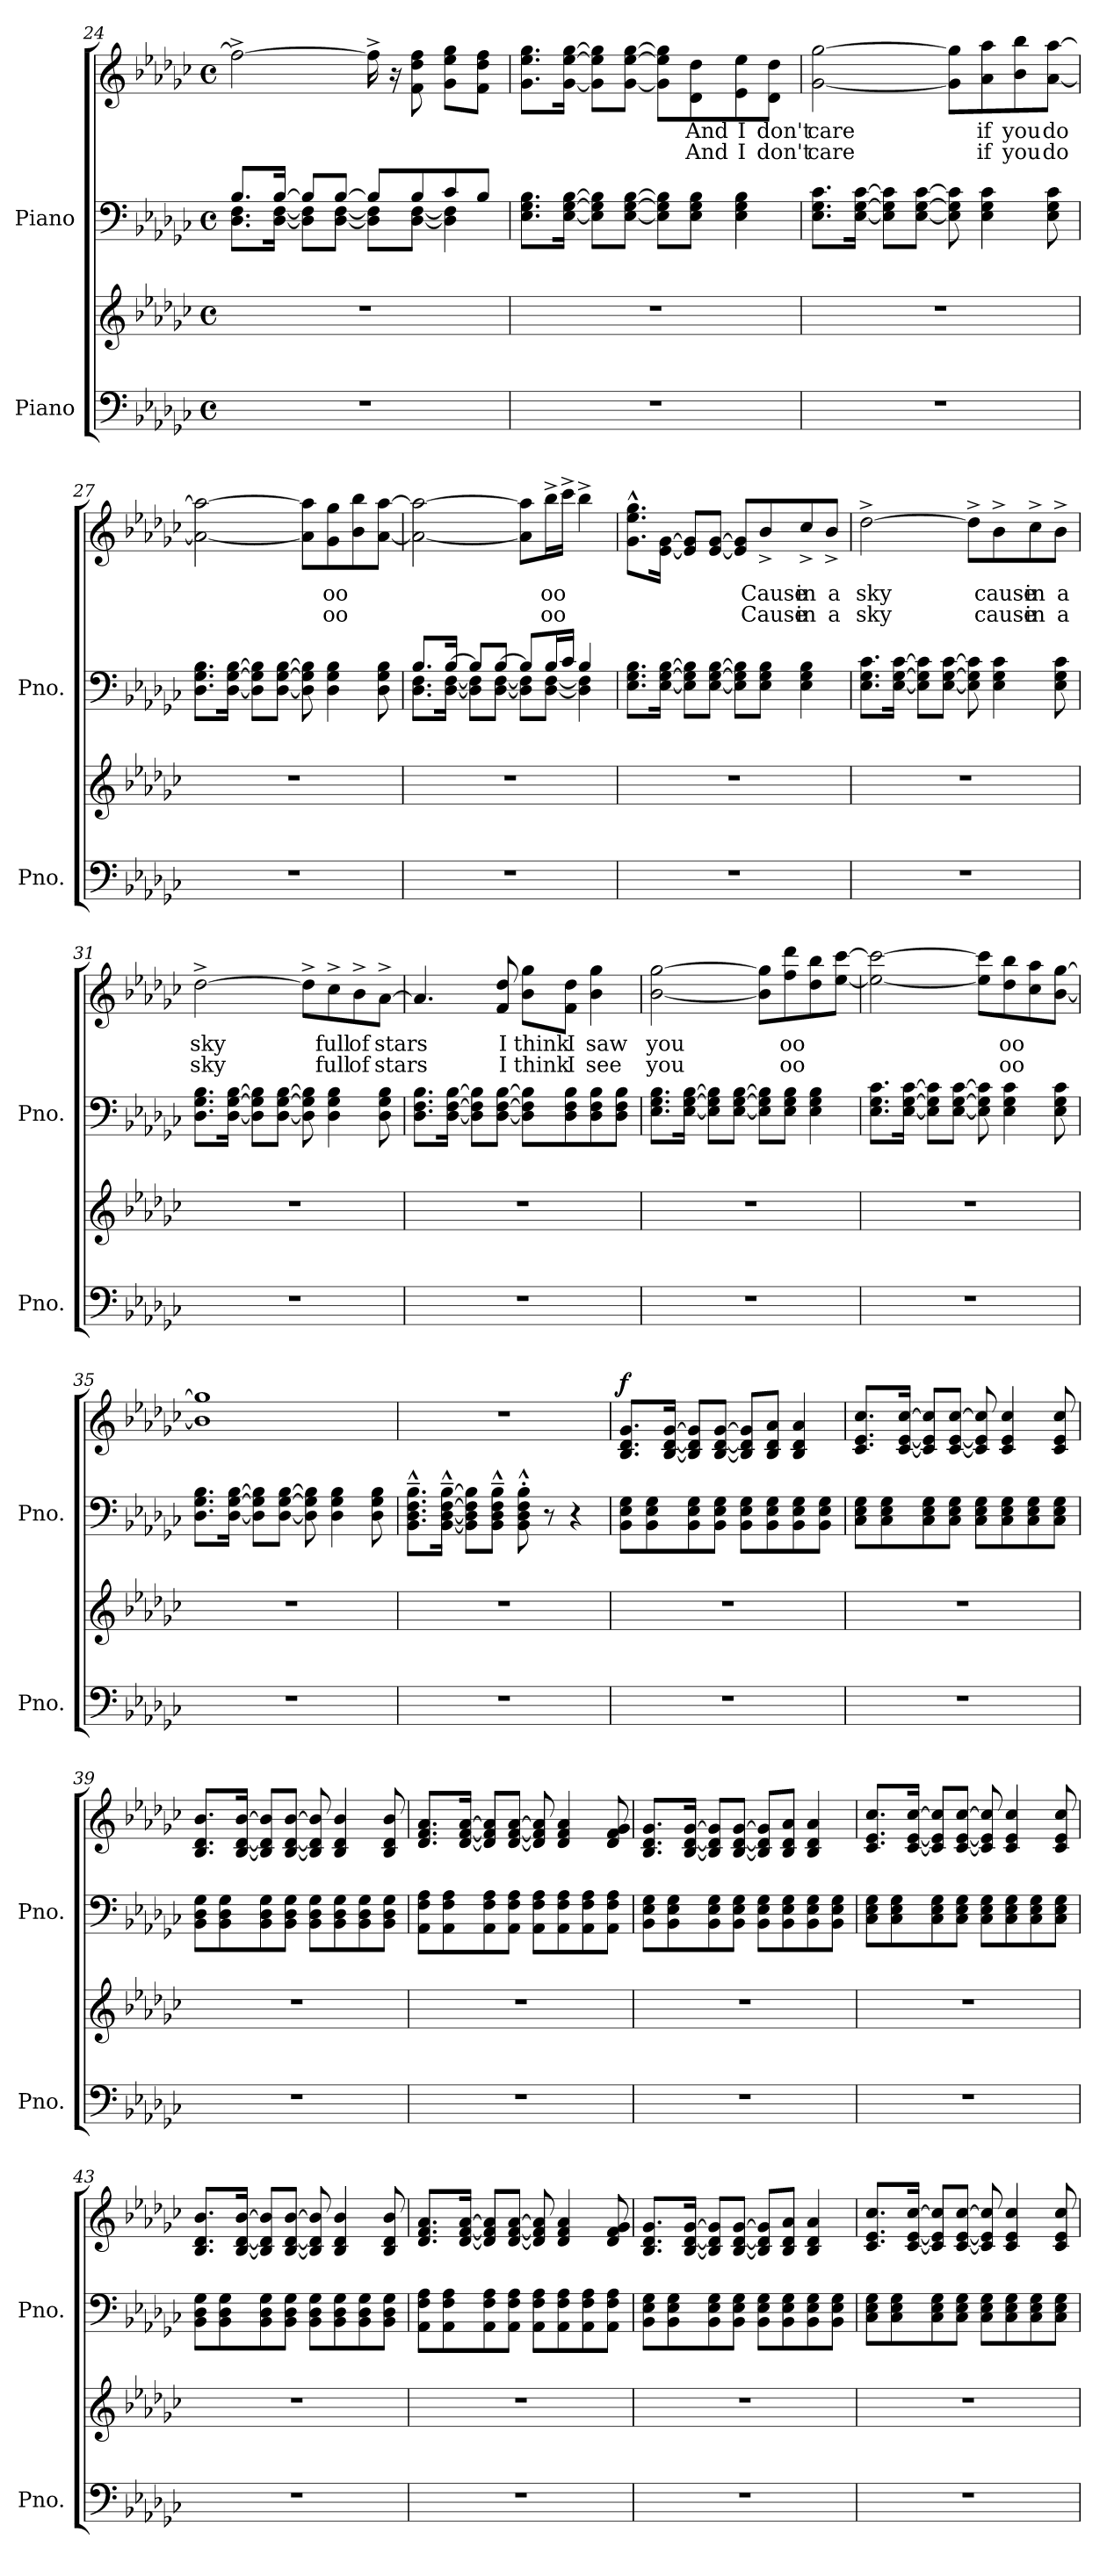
**kern	**kern	**kern	**kern	**text	**text	**dynam
*part2	*part2	*part1	*part1	*part1	*part1	*part1
*staff4	*staff3	*staff2	*staff1	*staff1	*staff1	*staff1/2
*I"Piano	*	*I"Piano	*	*	*	*
*I'Pno.	*	*I'Pno.	*	*	*	*
!!LO:LB:g=z
*clefF4	*clefG2	*clefF4	*clefG2	*	*	*
*k[b-e-a-d-g-c-]	*k[b-e-a-d-g-c-]	*k[b-e-a-d-g-c-]	*k[b-e-a-d-g-c-]	*	*	*
*M4/4	*M4/4	*M4/4	*M4/4	*	*	*
*met(c)	*met(c)	*met(c)	*met(c)	*	*	*
=24	=24	=24	=24	=24	=24	=24
*	*	*^	*	*	*	*
1r	1r	8.B-/L	8.D-\ 8.F\L	2ff^\_	.	.	.
.	.	[16B-/Jk	[16D-\ [16F\Jk	.	.	.	.
.	.	8B-/L]	8D-\] 8F\]L	.	.	.	.
.	.	[8B-/J	[8D-\ [8F\J	.	.	.	.
.	.	8B-/L]	8D-\] 8F\]L	16ff^\]	.	.	.
.	.	.	.	16r	.	.	.
.	.	8B-/	[8D-\ [8F\J	8f\ 8dd-\ 8ff\	.	.	.
.	.	8c-/	4D-\] 4F\]	8g-\ 8ee-\ 8gg-\L	.	.	.
.	.	8B-/J	.	8f\ 8dd-\ 8ff\J	.	.	.
*	*	*v	*v	*	*	*	*
=25	=25	=25	=25	=25	=25	=25
1r	1r	8.E-\ 8.G-\ 8.B-\L	8.g-\ 8.ee-\ 8.gg-\L	.	.	.
.	.	[16E-\ [16G-\ [16B-\Jk	[16g-\ [16ee-\ [16gg-\Jk	.	.	.
.	.	8E-\] 8G-\] 8B-\]L	8g-\] 8ee-\] 8gg-\]L	.	.	.
.	.	[8E-\ [8G-\ [8B-\J	[8g-\ [8ee-\ [8gg-\J	.	.	.
.	.	8E-\] 8G-\] 8B-\]L	8g-\] 8ee-\] 8gg-\]L	.	.	.
!	!	!	!	!LO:LY:b	!LO:LY:b	!
.	.	8E-\ 8G-\ 8B-\J	8d-\ 8dd-\	And	And	.
!	!	!	!	!LO:LY:b	!LO:LY:b	!
.	.	4E-\ 4G-\ 4B-\	8e-\ 8ee-\	I	I	.
!	!	!	!	!LO:LY:b	!LO:LY:b	!
.	.	.	8d-\ 8dd-\J	don't	don't	.
=26	=26	=26	=26	=26	=26	=26
!	!	!	!	!LO:LY:b	!LO:LY:b	!
1r	1r	8.E-\ 8.G-\ 8.c-\L	[2g-\ [2gg-\	-care	care	.
.	.	[16E-\ [16G-\ [16c-\Jk	.	.	.	.
.	.	8E-\] 8G-\] 8c-\]L	.	.	.	.
.	.	[8E-\ [8G-\ [8c-\J	.	.	.	.
.	.	8E-\] 8G-\] 8c-\]	8g-\] 8gg-\]L	.	.	.
!	!	!	!	!LO:LY:b	!LO:LY:b	!
.	.	4E-\ 4G-\ 4c-\	8a-\ 8aa-\	if	if	.
!	!	!	!	!LO:LY:b	!LO:LY:b	!
.	.	.	8b-\ 8bb-\	you	you	.
!	!	!	!	!LO:LY:b	!LO:LY:b	!
.	.	8E-\ 8G-\ 8c-\	[8a-\ [8aa-\J	-do	do	.
!!LO:LB:g=z
=27	=27	=27	=27	=27	=27	=27
1r	1r	8.D-\ 8.G-\ 8.B-\L	2a-\_ 2aa-\_	.	.	.
.	.	[16D-\ [16G-\ [16B-\Jk	.	.	.	.
.	.	8D-\] 8G-\] 8B-\]L	.	.	.	.
.	.	[8D-\ [8G-\ [8B-\J	.	.	.	.
.	.	8D-\] 8G-\] 8B-\]	8a-\] 8aa-\]L	.	.	.
!	!	!	!	!LO:LY:b	!LO:LY:b	!
.	.	4D-\ 4G-\ 4B-\	8g-\ 8gg-\	-oo	oo	.
.	.	.	8b-\ 8bb-\	.	.	.
.	.	8D-\ 8G-\ 8B-\	[8a-\ [8aa-\J	.	.	.
=28	=28	=28	=28	=28	=28	=28
*	*	*^	*	*	*	*
1r	1r	8.B-/L	8.D-\ 8.F\L	2a-\_ 2aa-\_	.	.	.
.	.	[16B-/Jk	[16D-\ [16F\Jk	.	.	.	.
.	.	8B-/L]	8D-\] 8F\]L	.	.	.	.
.	.	[8B-/J	[8D-\ [8F\J	.	.	.	.
.	.	8B-/L]	8D-\] 8F\]L	8a-\] 8aa-\]L	.	.	.
!	!	!	!	!	!LO:LY:b	!LO:LY:b	!
.	.	16B-/L	[8D-\ [8F\J	16bb-^\L	-oo	oo	.
.	.	16c-/JJ	.	16ccc-^\JJ	.	.	.
.	.	4B-/	4D-\] 4F\]	4bb-^\	.	.	.
*	*	*v	*v	*	*	*	*
=29	=29	=29	=29	=29	=29	=29
1r	1r	8.E-\ 8.G-\ 8.B-\L	8.g-\^^ 8.ee-\^^ 8.gg-\^^L	.	.	.
.	.	[16E-\ [16G-\ [16B-\Jk	[16e-\ [16g-\Jk	.	.	.
.	.	8E-\] 8G-\] 8B-\]L	8e-/] 8g-/]L	.	.	.
.	.	[8E-\ [8G-\ [8B-\J	[8e-/ [8g-/J	.	.	.
.	.	8E-\] 8G-\] 8B-\]L	8e-/] 8g-/]L	.	.	.
!	!	!	!	!LO:LY:b	!LO:LY:b	!
.	.	8E-\ 8G-\ 8B-\J	8b-^/	Cause	Cause	.
!	!	!	!	!LO:LY:b	!LO:LY:b	!
.	.	4E-\ 4G-\ 4B-\	8cc-^/	in	in	.
!	!	!	!	!LO:LY:b	!LO:LY:b	!
.	.	.	8b-^/J	a	a	.
!!LO:PB:g=z
=30	=30	=30	=30	=30	=30	=30
!	!	!	!	!LO:LY:b	!LO:LY:b	!
1r	1r	8.E-\ 8.G-\ 8.c-\L	[2dd-^\	-sky	sky	.
.	.	[16E-\ [16G-\ [16c-\Jk	.	.	.	.
.	.	8E-\] 8G-\] 8c-\]L	.	.	.	.
.	.	[8E-\ [8G-\ [8c-\J	.	.	.	.
.	.	8E-\] 8G-\] 8c-\]	8dd-^\L]	.	.	.
!	!	!	!	!LO:LY:b	!LO:LY:b	!
.	.	4E-\ 4G-\ 4c-\	8b-^\	cause	cause	.
!	!	!	!	!LO:LY:b	!LO:LY:b	!
.	.	.	8cc-^\	in	in	.
!	!	!	!	!LO:LY:b	!LO:LY:b	!
.	.	8E-\ 8G-\ 8c-\	8b-^\J	a	a	.
=31	=31	=31	=31	=31	=31	=31
!	!	!	!	!LO:LY:b	!LO:LY:b	!
1r	1r	8.D-\ 8.G-\ 8.B-\L	[2dd-^\	-sky	sky	.
.	.	[16D-\ [16G-\ [16B-\Jk	.	.	.	.
.	.	8D-\] 8G-\] 8B-\]L	.	.	.	.
.	.	[8D-\ [8G-\ [8B-\J	.	.	.	.
.	.	8D-\] 8G-\] 8B-\]	8dd-^\L]	.	.	.
!	!	!	!	!LO:LY:b	!LO:LY:b	!
.	.	4D-\ 4G-\ 4B-\	8cc-^\	full	full	.
!	!	!	!	!LO:LY:b	!LO:LY:b	!
.	.	.	8b-^\	of	of	.
!	!	!	!	!LO:LY:b	!LO:LY:b	!
.	.	8D-\ 8G-\ 8B-\	[8a-^\J	-stars	stars	.
=32	=32	=32	=32	=32	=32	=32
1r	1r	8.D-\ 8.F\ 8.B-\L	4.a-/]	.	.	.
.	.	[16D-\ [16F\ [16B-\Jk	.	.	.	.
.	.	8D-\] 8F\] 8B-\]L	.	.	.	.
!	!	!	!	!LO:LY:b	!LO:LY:b	!
.	.	[8D-\ [8F\ [8B-\J	8f/ 8dd-/	I	I	.
!	!	!	!	!LO:LY:b	!LO:LY:b	!
.	.	8D-\] 8F\] 8B-\]L	8b-\ 8gg-\L	think	think	.
!	!	!	!	!LO:LY:b	!LO:LY:b	!
.	.	8D-\ 8F\ 8B-\	8f\ 8dd-\J	I	I	.
!	!	!	!	!LO:LY:b	!LO:LY:b	!
.	.	8D-\ 8F\ 8B-\	4b-\ 4gg-\	saw	see	.
.	.	8D-\ 8F\ 8B-\J	.	.	.	.
!!LO:LB:g=z
=33	=33	=33	=33	=33	=33	=33
!	!	!	!	!LO:LY:b	!LO:LY:b	!
1r	1r	8.E-\ 8.G-\ 8.B-\L	[2b-\ [2gg-\	-you	you	.
.	.	[16E-\ [16G-\ [16B-\Jk	.	.	.	.
.	.	8E-\] 8G-\] 8B-\]L	.	.	.	.
.	.	[8E-\ [8G-\ [8B-\J	.	.	.	.
.	.	8E-\] 8G-\] 8B-\]L	8b-\] 8gg-\]L	.	.	.
!	!	!	!	!LO:LY:b	!LO:LY:b	!
.	.	8E-\ 8G-\ 8B-\J	8ff\ 8ddd-\	oo	oo	.
.	.	4E-\ 4G-\ 4B-\	8dd-\ 8bb-\	.	.	.
.	.	.	[8ee-\ [8ccc-\J	.	.	.
=34	=34	=34	=34	=34	=34	=34
1r	1r	8.E-\ 8.G-\ 8.c-\L	2ee-\_ 2ccc-\_	.	.	.
.	.	[16E-\ [16G-\ [16c-\Jk	.	.	.	.
.	.	8E-\] 8G-\] 8c-\]L	.	.	.	.
.	.	[8E-\ [8G-\ [8c-\J	.	.	.	.
.	.	8E-\] 8G-\] 8c-\]	8ee-\] 8ccc-\]L	.	.	.
!	!	!	!	!LO:LY:b	!LO:LY:b	!
.	.	4E-\ 4G-\ 4c-\	8dd-\ 8bb-\	oo	oo	.
.	.	.	8cc-\ 8aa-\	.	.	.
.	.	8E-\ 8G-\ 8c-\	[8b-\ [8gg-\J	.	.	.
=35	=35	=35	=35	=35	=35	=35
1r	1r	8.D-\ 8.G-\ 8.B-\L	1b-] 1gg-]	.	.	.
.	.	[16D-\ [16G-\ [16B-\Jk	.	.	.	.
.	.	8D-\] 8G-\] 8B-\]L	.	.	.	.
.	.	[8D-\ [8G-\ [8B-\J	.	.	.	.
.	.	8D-\] 8G-\] 8B-\]	.	.	.	.
.	.	4D-\ 4G-\ 4B-\	.	.	.	.
.	.	8D-\ 8G-\ 8B-\	.	.	.	.
=36	=36	=36	=36	=36	=36	=36
1r	1r	8.BB-\^^~ 8.D-\^^~ 8.F\^^~ 8.B-\^^~L	1r	.	.	.
.	.	[16BB-\^^~ [16D-\^^~ [16F\^^~ [16B-\^^~Jk	.	.	.	.
.	.	8BB-\] 8D-\] 8F\] 8B-\]L	.	.	.	.
.	.	8BB-\^^~ 8D-\^^~ 8F\^^~ 8B-\^^~J	.	.	.	.
.	.	8BB-\'^^ 8D-\'^^ 8F\'^^ 8B-\'^^	.	.	.	.
.	.	8r	.	.	.	.
.	.	4r	.	.	.	.
!!LO:LB:g=z
=37	=37	=37	=37	=37	=37	=37
!	!	!	!	!	!	!LO:DY:b
1r	1r	8BB-\ 8E-\ 8G-\L	8.B-/ 8.d-/ 8.g-/L	.	.	f
.	.	8BB-\ 8E-\ 8G-\	.	.	.	.
.	.	.	[16B-/ [16d-/ [16g-/Jk	.	.	.
.	.	8BB-\ 8E-\ 8G-\	8B-/] 8d-/] 8g-/]L	.	.	.
.	.	8BB-\ 8E-\ 8G-\J	[8B-/ [8d-/ [8g-/J	.	.	.
.	.	8BB-\ 8E-\ 8G-\L	8B-/] 8d-/] 8g-/]L	.	.	.
.	.	8BB-\ 8E-\ 8G-\	8B-/ 8d-/ 8a-/J	.	.	.
.	.	8BB-\ 8E-\ 8G-\	4B-/ 4d-/ 4a-/	.	.	.
.	.	8BB-\ 8E-\ 8G-\J	.	.	.	.
=38	=38	=38	=38	=38	=38	=38
1r	1r	8C-\ 8E-\ 8G-\L	8.c-/ 8.e-/ 8.cc-/L	.	.	.
.	.	8C-\ 8E-\ 8G-\	.	.	.	.
.	.	.	[16c-/ [16e-/ [16cc-/Jk	.	.	.
.	.	8C-\ 8E-\ 8G-\	8c-/] 8e-/] 8cc-/]L	.	.	.
.	.	8C-\ 8E-\ 8G-\J	[8c-/ [8e-/ [8cc-/J	.	.	.
.	.	8C-\ 8E-\ 8G-\L	8c-/] 8e-/] 8cc-/]	.	.	.
.	.	8C-\ 8E-\ 8G-\	4c-/ 4e-/ 4cc-/	.	.	.
.	.	8C-\ 8E-\ 8G-\	.	.	.	.
.	.	8C-\ 8E-\ 8G-\J	8c-/ 8e-/ 8cc-/	.	.	.
=39	=39	=39	=39	=39	=39	=39
1r	1r	8BB-\ 8D-\ 8G-\L	8.B-/ 8.d-/ 8.b-/L	.	.	.
.	.	8BB-\ 8D-\ 8G-\	.	.	.	.
.	.	.	[16B-/ [16d-/ [16b-/Jk	.	.	.
.	.	8BB-\ 8D-\ 8G-\	8B-/] 8d-/] 8b-/]L	.	.	.
.	.	8BB-\ 8D-\ 8G-\J	[8B-/ [8d-/ [8b-/J	.	.	.
.	.	8BB-\ 8D-\ 8G-\L	8B-/] 8d-/] 8b-/]	.	.	.
.	.	8BB-\ 8D-\ 8G-\	4B-/ 4d-/ 4b-/	.	.	.
.	.	8BB-\ 8D-\ 8G-\	.	.	.	.
.	.	8BB-\ 8D-\ 8G-\J	8B-/ 8d-/ 8b-/	.	.	.
!!LO:LB:g=z
=40	=40	=40	=40	=40	=40	=40
1r	1r	8AA-\ 8F\ 8A-\L	8.d-/ 8.f/ 8.a-/L	.	.	.
.	.	8AA-\ 8F\ 8A-\	.	.	.	.
.	.	.	[16d-/ [16f/ [16a-/Jk	.	.	.
.	.	8AA-\ 8F\ 8A-\	8d-/] 8f/] 8a-/]L	.	.	.
.	.	8AA-\ 8F\ 8A-\J	[8d-/ [8f/ [8a-/J	.	.	.
.	.	8AA-\ 8F\ 8A-\L	8d-/] 8f/] 8a-/]	.	.	.
.	.	8AA-\ 8F\ 8A-\	4d-/ 4f/ 4a-/	.	.	.
.	.	8AA-\ 8F\ 8A-\	.	.	.	.
.	.	8AA-\ 8F\ 8A-\J	8d-/ 8f/ 8g-/	.	.	.
=41	=41	=41	=41	=41	=41	=41
1r	1r	8BB-\ 8E-\ 8G-\L	8.B-/ 8.d-/ 8.g-/L	.	.	.
.	.	8BB-\ 8E-\ 8G-\	.	.	.	.
.	.	.	[16B-/ [16d-/ [16g-/Jk	.	.	.
.	.	8BB-\ 8E-\ 8G-\	8B-/] 8d-/] 8g-/]L	.	.	.
.	.	8BB-\ 8E-\ 8G-\J	[8B-/ [8d-/ [8g-/J	.	.	.
.	.	8BB-\ 8E-\ 8G-\L	8B-/] 8d-/] 8g-/]L	.	.	.
.	.	8BB-\ 8E-\ 8G-\	8B-/ 8d-/ 8a-/J	.	.	.
.	.	8BB-\ 8E-\ 8G-\	4B-/ 4d-/ 4a-/	.	.	.
.	.	8BB-\ 8E-\ 8G-\J	.	.	.	.
=42	=42	=42	=42	=42	=42	=42
1r	1r	8C-\ 8E-\ 8G-\L	8.c-/ 8.e-/ 8.cc-/L	.	.	.
.	.	8C-\ 8E-\ 8G-\	.	.	.	.
.	.	.	[16c-/ [16e-/ [16cc-/Jk	.	.	.
.	.	8C-\ 8E-\ 8G-\	8c-/] 8e-/] 8cc-/]L	.	.	.
.	.	8C-\ 8E-\ 8G-\J	[8c-/ [8e-/ [8cc-/J	.	.	.
.	.	8C-\ 8E-\ 8G-\L	8c-/] 8e-/] 8cc-/]	.	.	.
.	.	8C-\ 8E-\ 8G-\	4c-/ 4e-/ 4cc-/	.	.	.
.	.	8C-\ 8E-\ 8G-\	.	.	.	.
.	.	8C-\ 8E-\ 8G-\J	8c-/ 8e-/ 8cc-/	.	.	.
!!LO:LB:g=z
=43	=43	=43	=43	=43	=43	=43
1r	1r	8BB-\ 8D-\ 8G-\L	8.B-/ 8.d-/ 8.b-/L	.	.	.
.	.	8BB-\ 8D-\ 8G-\	.	.	.	.
.	.	.	[16B-/ [16d-/ [16b-/Jk	.	.	.
.	.	8BB-\ 8D-\ 8G-\	8B-/] 8d-/] 8b-/]L	.	.	.
.	.	8BB-\ 8D-\ 8G-\J	[8B-/ [8d-/ [8b-/J	.	.	.
.	.	8BB-\ 8D-\ 8G-\L	8B-/] 8d-/] 8b-/]	.	.	.
.	.	8BB-\ 8D-\ 8G-\	4B-/ 4d-/ 4b-/	.	.	.
.	.	8BB-\ 8D-\ 8G-\	.	.	.	.
.	.	8BB-\ 8D-\ 8G-\J	8B-/ 8d-/ 8b-/	.	.	.
=44	=44	=44	=44	=44	=44	=44
1r	1r	8AA-\ 8F\ 8A-\L	8.d-/ 8.f/ 8.a-/L	.	.	.
.	.	8AA-\ 8F\ 8A-\	.	.	.	.
.	.	.	[16d-/ [16f/ [16a-/Jk	.	.	.
.	.	8AA-\ 8F\ 8A-\	8d-/] 8f/] 8a-/]L	.	.	.
.	.	8AA-\ 8F\ 8A-\J	[8d-/ [8f/ [8a-/J	.	.	.
.	.	8AA-\ 8F\ 8A-\L	8d-/] 8f/] 8a-/]	.	.	.
.	.	8AA-\ 8F\ 8A-\	4d-/ 4f/ 4a-/	.	.	.
.	.	8AA-\ 8F\ 8A-\	.	.	.	.
.	.	8AA-\ 8F\ 8A-\J	8d-/ 8f/ 8g-/	.	.	.
=45	=45	=45	=45	=45	=45	=45
1r	1r	8BB-\ 8E-\ 8G-\L	8.B-/ 8.d-/ 8.g-/L	.	.	.
.	.	8BB-\ 8E-\ 8G-\	.	.	.	.
.	.	.	[16B-/ [16d-/ [16g-/Jk	.	.	.
.	.	8BB-\ 8E-\ 8G-\	8B-/] 8d-/] 8g-/]L	.	.	.
.	.	8BB-\ 8E-\ 8G-\J	[8B-/ [8d-/ [8g-/J	.	.	.
.	.	8BB-\ 8E-\ 8G-\L	8B-/] 8d-/] 8g-/]L	.	.	.
.	.	8BB-\ 8E-\ 8G-\	8B-/ 8d-/ 8a-/J	.	.	.
.	.	8BB-\ 8E-\ 8G-\	4B-/ 4d-/ 4a-/	.	.	.
.	.	8BB-\ 8E-\ 8G-\J	.	.	.	.
!!LO:PB:g=z
=46	=46	=46	=46	=46	=46	=46
1r	1r	8C-\ 8E-\ 8G-\L	8.c-/ 8.e-/ 8.cc-/L	.	.	.
.	.	8C-\ 8E-\ 8G-\	.	.	.	.
.	.	.	[16c-/ [16e-/ [16cc-/Jk	.	.	.
.	.	8C-\ 8E-\ 8G-\	8c-/] 8e-/] 8cc-/]L	.	.	.
.	.	8C-\ 8E-\ 8G-\J	[8c-/ [8e-/ [8cc-/J	.	.	.
.	.	8C-\ 8E-\ 8G-\L	8c-/] 8e-/] 8cc-/]	.	.	.
.	.	8C-\ 8E-\ 8G-\	4c-/ 4e-/ 4cc-/	.	.	.
.	.	8C-\ 8E-\ 8G-\	.	.	.	.
.	.	8C-\ 8E-\ 8G-\J	8c-/ 8e-/ 8cc-/	.	.	.
=	=	=	=	=	=	=
*-	*-	*-	*-	*-	*-	*-
